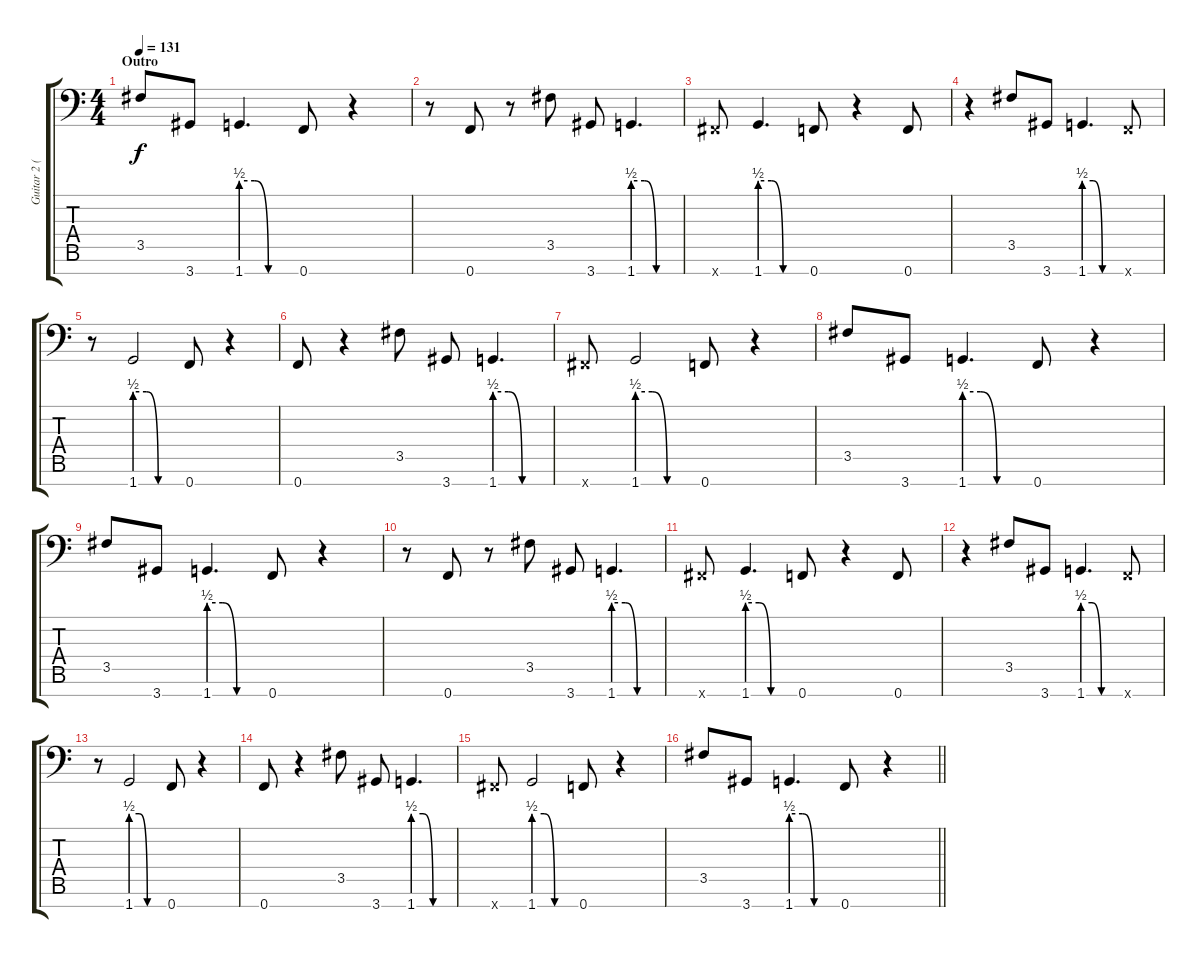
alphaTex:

\track ("Guitar 2 (Marten Hagstrom)" "Guitar 2 (") {instrument distortionguitar}
\staff {score tabs}
\tuning (Bb3 F3 Db3 Ab2 Eb2 Bb1 F1) {hide}
\ts (4 4)
\section ("" "Outro")
\tempo 131
\clef f4
\ks c
3.5.8{dy f} 3.7.8 1.7{be (custom 0 2 15 2 30 0 60 0)}.4{d} 0.7.8 r.4 |
r.8 0.7.8 r.8 3.5.8 3.7.8 1.7{be (custom 0 2 15 2 30 0 60 0)}.4{d} |
1.7{x}.8 1.7{be (custom 0 2 15 2 30 0 60 0)}.4{d} 0.7.8 r.4 0.7.8 |
r.4 3.5.8 3.7.8 1.7{be (custom 0 2 15 2 30 0 60 0)}.4{d} 0.7{x}.8 |
r.8 1.7{be (custom 0 2 15 2 30 0 60 0)}.2 0.7.8 r.4 |
0.7.8 r.4 3.5.8 3.7.8 1.7{be (custom 0 2 15 2 30 0 60 0)}.4{d} |
1.7{x}.8 1.7{be (custom 0 2 15 2 30 0 60 0)}.2 0.7.8 r.4 |
3.5.8 3.7.8 1.7{be (custom 0 2 15 2 30 0 60 0)}.4{d} 0.7.8 r.4 |
3.5.8 3.7.8 1.7{be (custom 0 2 15 2 30 0 60 0)}.4{d} 0.7.8 r.4 |
r.8 0.7.8 r.8 3.5.8 3.7.8 1.7{be (custom 0 2 15 2 30 0 60 0)}.4{d} |
1.7{x}.8 1.7{be (custom 0 2 15 2 30 0 60 0)}.4{d} 0.7.8 r.4 0.7.8 |
r.4 3.5.8 3.7.8 1.7{be (custom 0 2 15 2 30 0 60 0)}.4{d} 0.7{x}.8 |
r.8 1.7{be (custom 0 2 15 2 30 0 60 0)}.2 0.7.8 r.4 |
0.7.8 r.4 3.5.8 3.7.8 1.7{be (custom 0 2 15 2 30 0 60 0)}.4{d} |
1.7{x}.8 1.7{be (custom 0 2 15 2 30 0 60 0)}.2 0.7.8 r.4 |
\barLineRight lightlight
3.5.8 3.7.8 1.7{be (custom 0 2 15 2 30 0 60 0)}.4{d} 0.7.8 r.4
